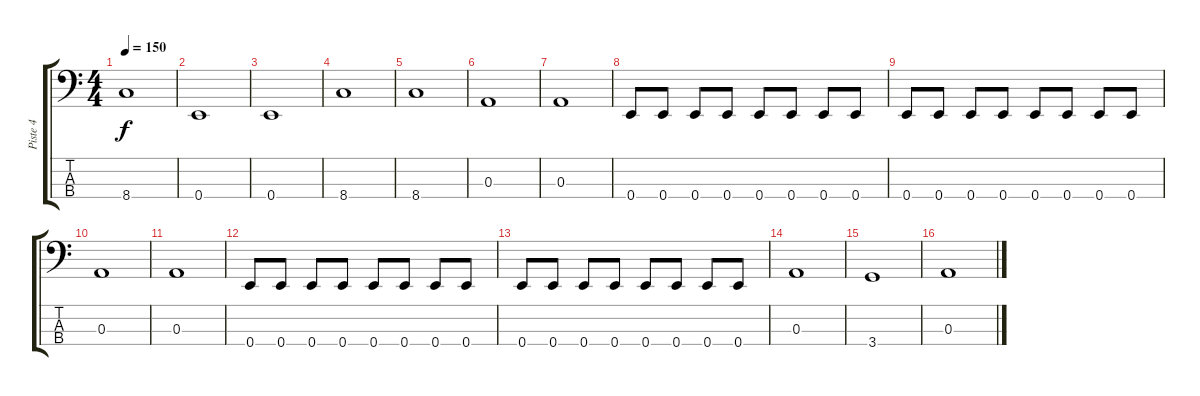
\track ("Piste 4" "Piste 4") {instrument electricbassfinger}
\staff {score tabs}
\tuning (G2 D2 A1 E1) {hide}
\ts (4 4)
\tempo 150
\clef f4
\ks c
8.4.1{dy f} |
0.4.1 |
0.4.1 |
8.4.1 |
8.4.1 |
0.3.1 |
0.3.1 |
0.4.8 0.4.8 0.4.8 0.4.8 0.4.8 0.4.8 0.4.8 0.4.8 |
0.4.8 0.4.8 0.4.8 0.4.8 0.4.8 0.4.8 0.4.8 0.4.8 |
0.3.1 |
0.3.1 |
0.4.8 0.4.8 0.4.8 0.4.8 0.4.8 0.4.8 0.4.8 0.4.8 |
0.4.8 0.4.8 0.4.8 0.4.8 0.4.8 0.4.8 0.4.8 0.4.8 |
0.3.1 |
3.4.1 |
0.3.1
